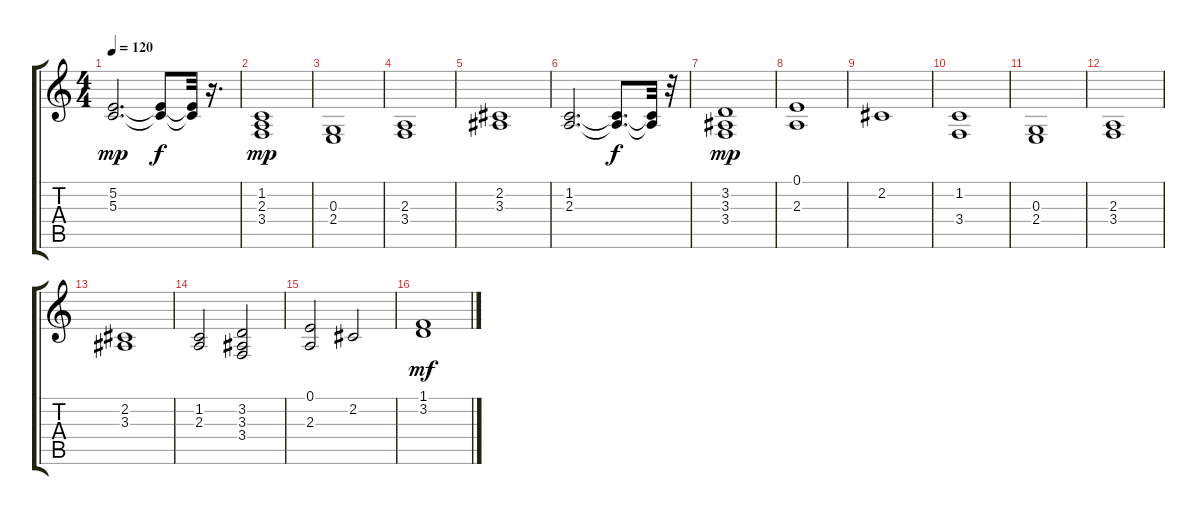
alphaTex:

\track "" {instrument synthstrings1}
\staff {score tabs}
\tuning (E4 B3 G3 D3 A2 E2) {hide}
\ts (4 4)
\tempo 120
\clef g2
\ks c
(5.2 5.3).2{d dy mp} (5.2{t} 5.3{t}).8{dy f} (5.2{t} 5.3{t}).32 r.16{d} |
(1.2 2.3 3.4).1{dy mp} |
(0.3 2.4).1 |
(2.3 3.4).1 |
(2.2 3.3).1 |
(1.2 2.3).2{d} (1.2{t} 2.3{t}).8{d dy f} (1.2{t} 2.3{t}).32 r.32 |
(3.2 3.3 3.4).1{dy mp} |
(0.1 2.3).1 |
2.2.1 |
(1.2 3.4).1 |
(0.3 2.4).1 |
(2.3 3.4).1 |
(2.2 3.3).1 |
(1.2 2.3).2 (3.2 3.3 3.4).2 |
(0.1 2.3).2 2.2.2 |
(1.1 3.2).1{dy mf}
